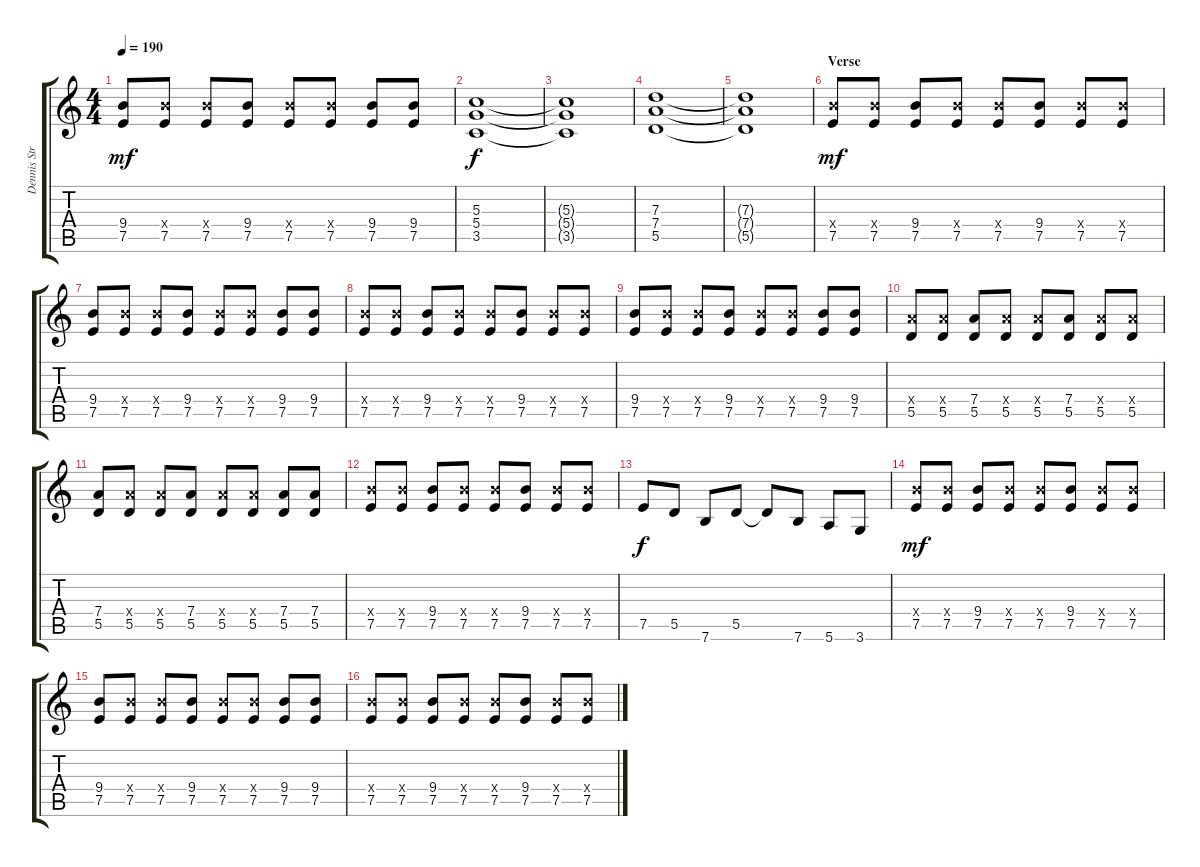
\track ("Dennis Stratton" "Dennis Str") {instrument overdrivenguitar}
\staff {score tabs}
\tuning (E4 B3 G3 D3 A2 E2) {hide}
\ts (4 4)
\tempo 190
\clef g2
\ks c
(9.4 7.5).8{dy mf} (9.4{x} 7.5).8 (9.4{x} 7.5).8 (9.4 7.5).8 (9.4{x} 7.5).8 (9.4{x} 7.5).8 (9.4 7.5).8 (9.4 7.5).8 |
(5.3 5.4 3.5).1{dy f} |
(5.3{t} 5.4{t} 3.5{t}).1 |
(7.3 7.4 5.5).1 |
(7.3{t} 7.4{t} 5.5{t}).1 |
\section ("" "Verse")
(9.4{x} 7.5).8{dy mf} (9.4{x} 7.5).8 (9.4 7.5).8 (9.4{x} 7.5).8 (9.4{x} 7.5).8 (9.4 7.5).8 (9.4{x} 7.5).8 (9.4{x} 7.5).8 |
(9.4 7.5).8 (9.4{x} 7.5).8 (9.4{x} 7.5).8 (9.4 7.5).8 (9.4{x} 7.5).8 (9.4{x} 7.5).8 (9.4 7.5).8 (9.4 7.5).8 |
(9.4{x} 7.5).8 (9.4{x} 7.5).8 (9.4 7.5).8 (9.4{x} 7.5).8 (9.4{x} 7.5).8 (9.4 7.5).8 (9.4{x} 7.5).8 (9.4{x} 7.5).8 |
(9.4 7.5).8 (9.4{x} 7.5).8 (9.4{x} 7.5).8 (9.4 7.5).8 (9.4{x} 7.5).8 (9.4{x} 7.5).8 (9.4 7.5).8 (9.4 7.5).8 |
(7.4{x} 5.5).8 (7.4{x} 5.5).8 (7.4 5.5).8 (7.4{x} 5.5).8 (7.4{x} 5.5).8 (7.4 5.5).8 (7.4{x} 5.5).8 (7.4{x} 5.5).8 |
(7.4 5.5).8 (7.4{x} 5.5).8 (7.4{x} 5.5).8 (7.4 5.5).8 (7.4{x} 5.5).8 (7.4{x} 5.5).8 (7.4 5.5).8 (7.4 5.5).8 |
(9.4{x} 7.5).8 (9.4{x} 7.5).8 (9.4 7.5).8 (9.4{x} 7.5).8 (9.4{x} 7.5).8 (9.4 7.5).8 (9.4{x} 7.5).8 (9.4{x} 7.5).8 |
7.5.8{dy f} 5.5.8 7.6.8 5.5.8 5.5{t}.8 7.6.8 5.6.8 3.6.8 |
(9.4{x} 7.5).8{dy mf} (9.4{x} 7.5).8 (9.4 7.5).8 (9.4{x} 7.5).8 (9.4{x} 7.5).8 (9.4 7.5).8 (9.4{x} 7.5).8 (9.4{x} 7.5).8 |
(9.4 7.5).8 (9.4{x} 7.5).8 (9.4{x} 7.5).8 (9.4 7.5).8 (9.4{x} 7.5).8 (9.4{x} 7.5).8 (9.4 7.5).8 (9.4 7.5).8 |
(9.4{x} 7.5).8 (9.4{x} 7.5).8 (9.4 7.5).8 (9.4{x} 7.5).8 (9.4{x} 7.5).8 (9.4 7.5).8 (9.4{x} 7.5).8 (9.4{x} 7.5).8
